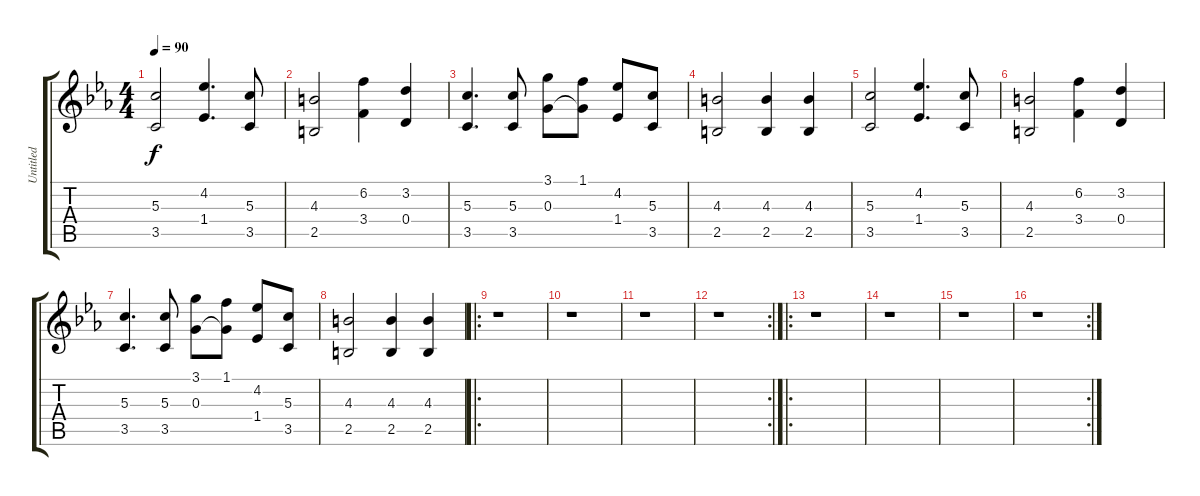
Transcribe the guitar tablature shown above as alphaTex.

\track ("Untitled" "Untitled") {instrument acousticgrandpiano}
\staff {score tabs}
\tuning (E5 B4 G4 D4 A3 E3) {hide}
\ts (4 4)
\tempo 90
\clef g2
\ks eb
(5.3 3.5).2{dy f} (4.2 1.4).4{d} (5.3 3.5).8 |
(4.3 2.5).2 (6.2 3.4).4 (3.2 0.4).4 |
(5.3 3.5).4{d} (5.3 3.5).8 (3.1 0.3).8 (1.1 0.3{t}).8 (4.2 1.4).8 (5.3 3.5).8 |
(4.3 2.5).2 (4.3 2.5).4 (4.3 2.5).4 |
(5.3 3.5).2 (4.2 1.4).4{d} (5.3 3.5).8 |
(4.3 2.5).2 (6.2 3.4).4 (3.2 0.4).4 |
(5.3 3.5).4{d} (5.3 3.5).8 (3.1 0.3).8 (1.1 0.3{t}).8 (4.2 1.4).8 (5.3 3.5).8 |
(4.3 2.5).2 (4.3 2.5).4 (4.3 2.5).4 |
\ro
r.1 |
r.1 |
r.1 |
\rc 2
r.1 |
\ro
r.1 |
r.1 |
r.1 |
\rc 2
r.1
